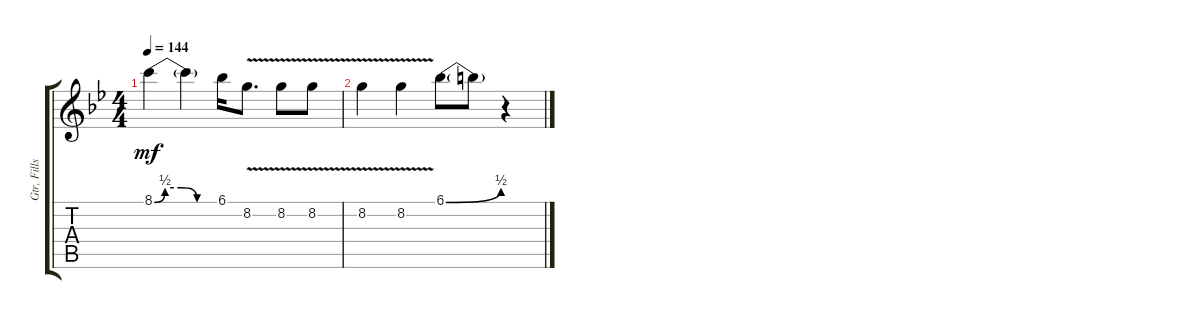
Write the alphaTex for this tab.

\track ("Gtr, Fills and Gtr. Solo" "Gtr, Fills") {instrument overdrivenguitar}
\staff {score tabs}
\tuning (E4 B3 G4 D4 A3 E3) {hide}
\ts (4 4)
\tempo 144
\clef g2
\ks bb
8.1{be (custom 0 0 10 2 25 2 40 0 60 0)}.4{dy mf} 8.1{t}.4 6.1.16 8.2{v}.8{d} 8.2{v}.8 8.2{v}.8 |
8.2{v}.4 8.2{v}.4 6.1{be (bend 0 0 60 2)}.8 6.1{t}.8 r.4
